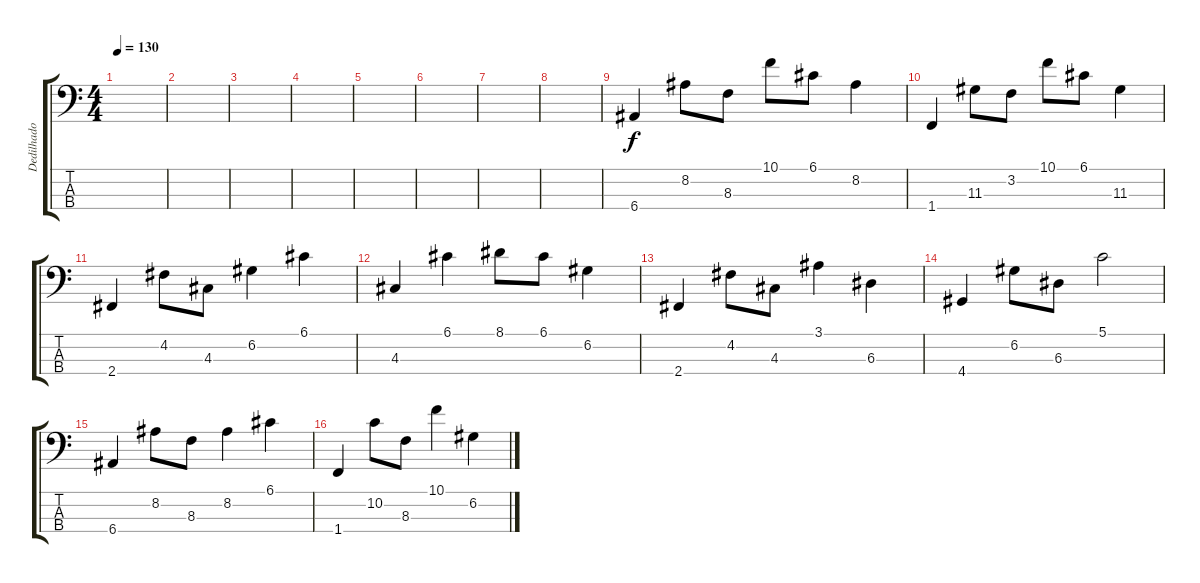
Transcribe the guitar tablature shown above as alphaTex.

\track ("Dedilhado" "Dedilhado") {instrument electricbasspick}
\staff {score tabs}
\tuning (G2 D2 A1 E1) {hide}
\ts (4 4)
\tempo 130
\clef f4
\ks c
|
|
|
|
|
|
|
|
6.4.4 8.2.8 8.3.8 10.1.8 6.1.8 8.2.4 |
1.4.4 11.3.8 3.2.8 10.1.8 6.1.8 11.3.4 |
2.4.4 4.2.8 4.3.8 6.2.4 6.1.4 |
4.3.4 6.1.4 8.1.8 6.1.8 6.2.4 |
2.4.4 4.2.8 4.3.8 3.1.4 6.3.4 |
4.4.4 6.2.8 6.3.8 5.1.2 |
6.4.4 8.2.8 8.3.8 8.2.4 6.1.4 |
1.4.4 10.2.8 8.3.8 10.1.4 6.2.4
